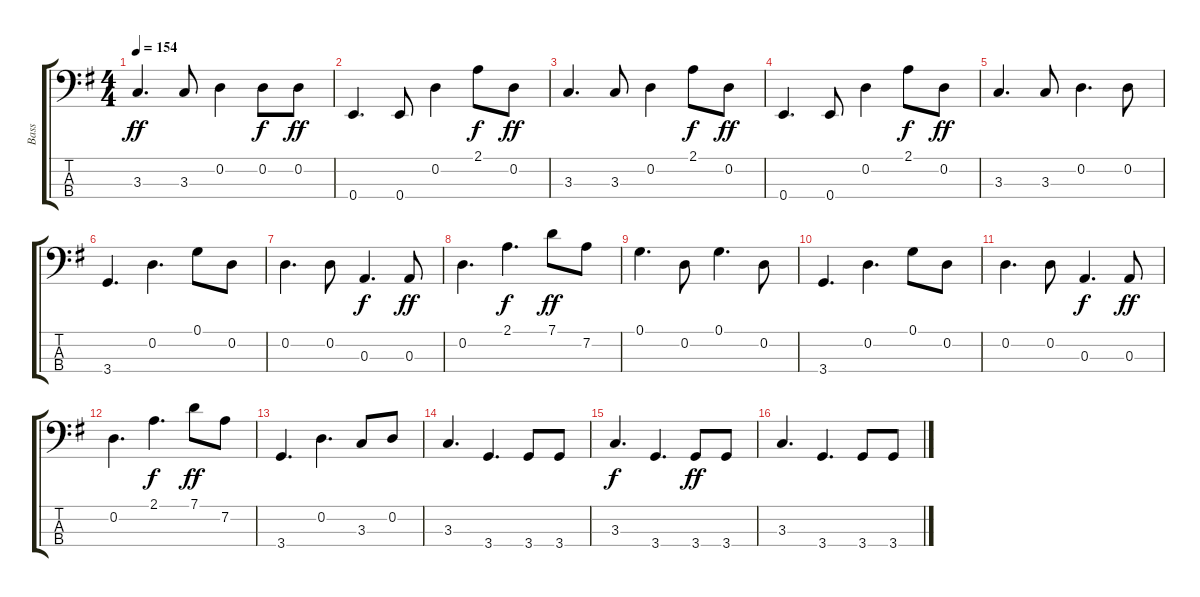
\track ("Bass" "Bass") {instrument electricbassfinger}
\staff {score tabs}
\tuning (G2 D2 A1 E1) {hide}
\ts (4 4)
\tempo 154
\clef f4
\ks g
3.3.4{d dy ff} 3.3.8 0.2.4 0.2.8{dy f} 0.2.8{dy ff} |
0.4.4{d} 0.4.8 0.2.4 2.1.8{dy f} 0.2.8{dy ff} |
3.3.4{d} 3.3.8 0.2.4 2.1.8{dy f} 0.2.8{dy ff} |
0.4.4{d} 0.4.8 0.2.4 2.1.8{dy f} 0.2.8{dy ff} |
3.3.4{d} 3.3.8 0.2.4{d} 0.2.8 |
3.4.4{d} 0.2.4{d} 0.1.8 0.2.8 |
0.2.4{d} 0.2.8 0.3.4{d dy f} 0.3.8{dy ff} |
0.2.4{d} 2.1.4{d dy f} 7.1.8{dy ff} 7.2.8 |
0.1.4{d} 0.2.8 0.1.4{d} 0.2.8 |
3.4.4{d} 0.2.4{d} 0.1.8 0.2.8 |
0.2.4{d} 0.2.8 0.3.4{d dy f} 0.3.8{dy ff} |
0.2.4{d} 2.1.4{d dy f} 7.1.8{dy ff} 7.2.8 |
3.4.4{d} 0.2.4{d} 3.3.8 0.2.8 |
3.3.4{d} 3.4.4{d} 3.4.8 3.4.8 |
3.3.4{d dy f} 3.4.4{d} 3.4.8{dy ff} 3.4.8 |
3.3.4{d} 3.4.4{d} 3.4.8 3.4.8
